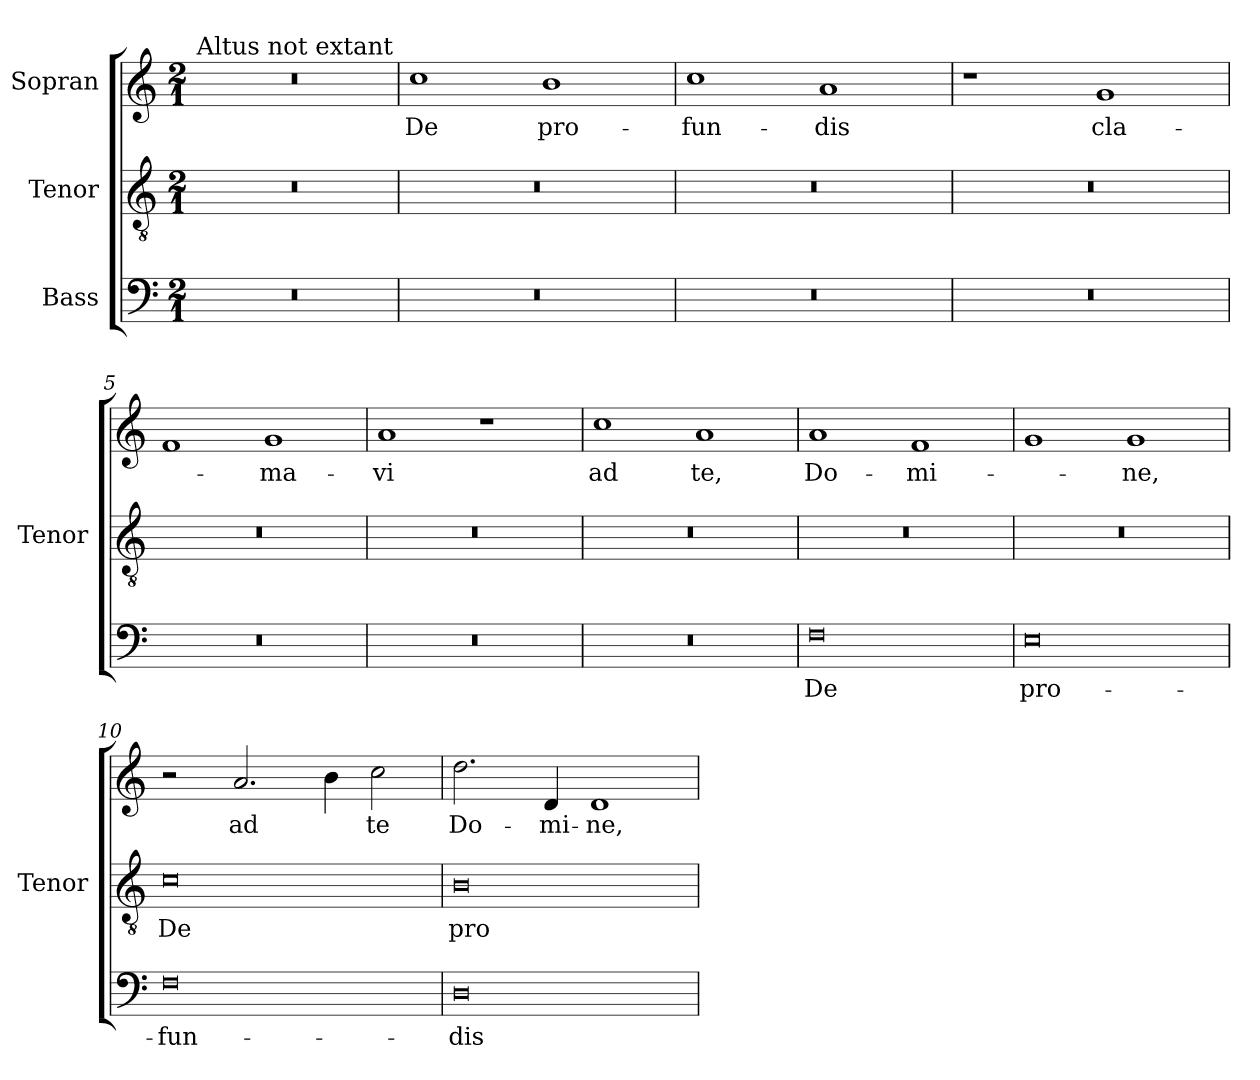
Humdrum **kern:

**kern	**text	**kern	**text	**kern	**text
*part3	*part3	*part2	*part2	*part1	*part1
*staff3	*staff3	*staff2	*staff2	*staff1	*staff1
*I"Bass	*	*I"Tenor	*	*I"Sopran	*
*	*	*I'Tenor	*	*	*
!!LO:PB:g=z
*clefF4	*	*clefGv2	*	*clefG2	*
*	*	*ITrd7c12	*	*	*
*k[]	*	*k[]	*	*k[]	*
*M2/1	*	*M2/1	*	*M2/1	*
=1	=1	=1	=1	=1	=1
!	!	!	!	!LO:TX:a:t=Altus not extant	!
!LO:N:vis=1	!	!LO:N:vis=1	!	!LO:N:vis=1	!
0r	.	0r	.	0r	.
=2	=2	=2	=2	=2	=2
!LO:N:vis=1	!	!LO:N:vis=1	!	!	!
!	!	!	!	!	!LO:LY:b:color=#000000
0r	.	0r	.	1cci	De
!	!	!	!	!	!LO:LY:b:color=#000000
.	.	.	.	1bi	pro-
=3	=3	=3	=3	=3	=3
!LO:N:vis=1	!	!LO:N:vis=1	!	!	!
!	!	!	!	!	!LO:LY:b:color=#000000
0r	.	0r	.	1cci	-fun-
!	!	!	!	!	!LO:LY:b:color=#000000
.	.	.	.	1ai	-dis
=4	=4	=4	=4	=4	=4
!LO:N:vis=1	!	!LO:N:vis=1	!	!	!
0r	.	0r	.	1r	.
!	!	!	!	!	!LO:LY:b:color=#000000
.	.	.	.	1gi	cla-
=5	=5	=5	=5	=5	=5
!LO:N:vis=1	!	!LO:N:vis=1	!	!	!
0r	.	0r	.	1fi	.
!	!	!	!	!	!LO:LY:b:color=#000000
.	.	.	.	1gi	-ma-
=6	=6	=6	=6	=6	=6
!LO:N:vis=1	!	!LO:N:vis=1	!	!	!
!	!	!	!	!	!LO:LY:b:color=#000000
0r	.	0r	.	1ai	-vi
.	.	.	.	1r	.
=7	=7	=7	=7	=7	=7
!LO:N:vis=1	!	!LO:N:vis=1	!	!	!
!	!	!	!	!	!LO:LY:b:color=#000000
0r	.	0r	.	1cci	ad
!	!	!	!	!	!LO:LY:b:color=#000000
.	.	.	.	1ai	te,
!!LO:LB:g=z
=8	=8	=8	=8	=8	=8
!	!LO:LY:b:color=#000000	!LO:N:vis=1	!	!	!
!	!	!	!	!	!LO:LY:b:color=#000000
0Fi	De	0r	.	1ai	Do-
!	!	!	!	!	!LO:LY:b:color=#000000
.	.	.	.	1fi	-mi-
=9	=9	=9	=9	=9	=9
!	!LO:LY:b:color=#000000	!LO:N:vis=1	!	!	!
0Ei	pro-	0r	.	1gi	.
!	!	!	!	!	!LO:LY:b:color=#000000
.	.	.	.	1gi	-ne,
=10	=10	=10	=10	=10	=10
!	!LO:LY:b:color=#000000	!	!	!	!
!	!	!	!LO:LY:b:color=#000000	!	!
0Fi	-fun-	0Ci	De	2r	.
!	!	!	!	!	!LO:LY:b:color=#000000
.	.	.	.	2.ai/	ad
.	.	.	.	4bi\	.
!	!	!	!	!	!LO:LY:b:color=#000000
.	.	.	.	2cci\	te
=11	=11	=11	=11	=11	=11
!	!LO:LY:b:color=#000000	!	!	!	!
!	!	!	!LO:LY:b:color=#000000	!	!
!	!	!	!	!	!LO:LY:b:color=#000000
0Di	-dis	0BBi	pro-	2.ddi\	Do-
!	!	!	!	!	!LO:LY:b:color=#000000
.	.	.	.	4di/	-mi-
!	!	!	!	!	!LO:LY:b:color=#000000
.	.	.	.	1di	-ne,
=	=	=	=	=	=
*-	*-	*-	*-	*-	*-
